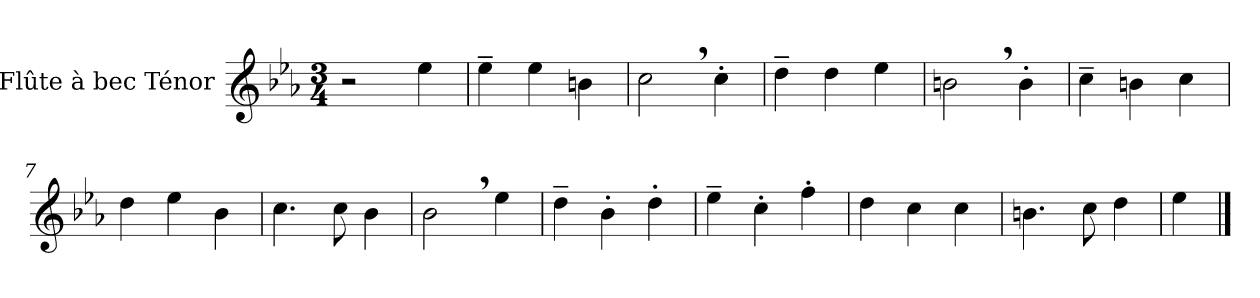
**kern
*part1
*staff1
*I"Flûte à bec Ténor
*I'Fl. bc. T.
*clefG2
*k[b-e-a-]
*M3/4
=1
2r
4ee-i\
=2
4ee-~i\
4ee-i\
4bn\
=3
2cc,\
4cc'\
=4
4dd~\
4dd\
4ee-i\
=5
2bn,\
4b'\
=6
4cc~\
4bn\
4cc\
=7
4dd\
4ee-i\
4b-i\
=8
4.cc\
8cc\
4b-i\
!!LO:LB:g=z
=9
2b-,i\
4ee-i\
=10
4dd~\
4b-'i\
4dd'\
=11
4ee-~i\
4cc'\
4ff'\
=12
4dd\
4cc\
4cc\
=13
4.bn\
8cc\
4dd\
=14
4ee-i\
==
*-
